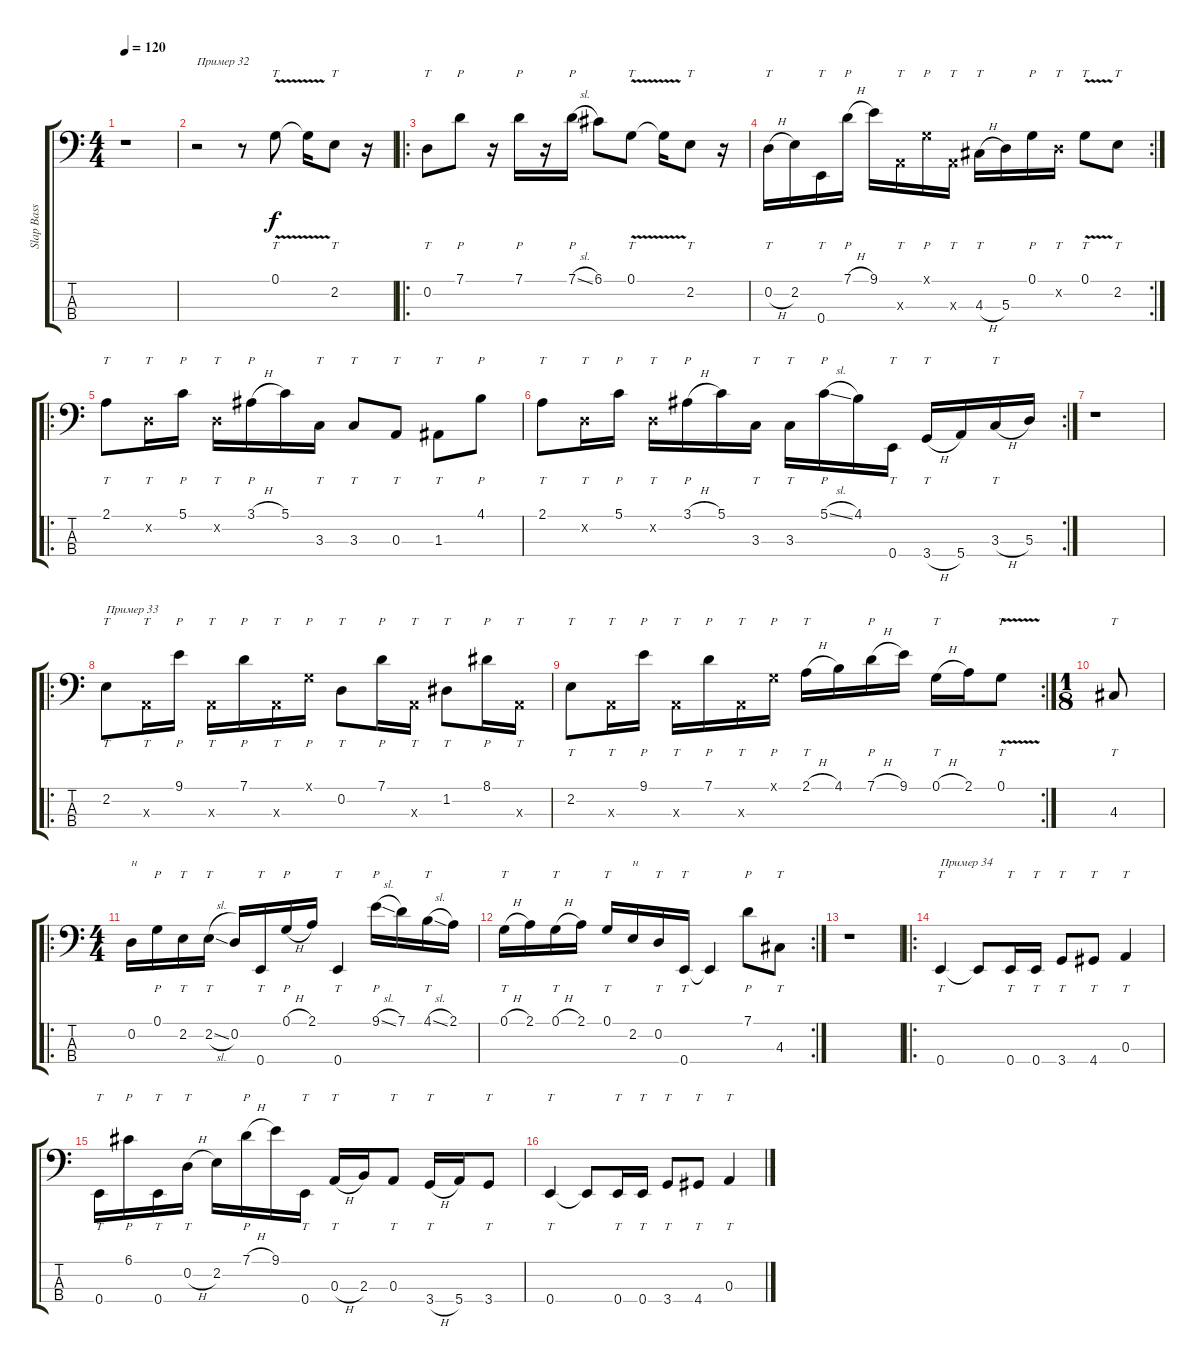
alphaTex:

\track ("Slap Bass" "Slap Bass") {instrument slapbass1}
\staff {score tabs}
\tuning (G2 D2 A1 E1) {hide}
\ts (4 4)
\tempo 120
\clef f4
\ks c
r.1{dy f} |
r.2{txt "Пример 32"} r.8 0.1{v}.8{tt} 0.1{t}.16 2.2.8{tt} r.16 |
\ro
0.2.8{tt} 7.1.8{p} r.16 7.1.16{p} r.16 7.1{sl}.16{p} 6.1.8 0.1{v}.8{tt} 0.1{t}.16 2.2.8{tt} r.16 |
\rc 2
0.2{h}.16{tt} 2.2.16 0.4.16{tt} 7.1{h}.16{p} 9.1.16 0.3{x}.16{tt} 0.1{x}.16{p} 0.3{x}.16{tt} 4.3{h}.16{tt} 5.3.16 0.1.16{p} 0.2{x}.16{tt} 0.1{v}.8{tt} 2.2.8{tt} |
\ro
2.1.8{tt} 0.2{x}.16{tt} 5.1.16{p} 0.2{x}.16{tt} 3.1{h}.16{p} 5.1.16 3.3.16{tt} 3.3.8{tt} 0.3.8{tt} 1.3.8{tt} 4.1.8{p} |
\rc 2
2.1.8{tt} 0.2{x}.16{tt} 5.1.16{p} 0.2{x}.16{tt} 3.1{h}.16{p} 5.1.16 3.3.16{tt} 3.3.16{tt} 5.1{sl}.16{p} 4.1.16 0.4.16{tt} 3.4{h}.16{tt} 5.4.16 3.3{h}.16{tt} 5.3.16 |
r.1 |
\ro
2.2.8{tt txt "Пример 33"} 0.3{x}.16{tt} 9.1.16{p} 0.3{x}.16{tt} 7.1.16{p} 0.3{x}.16{tt} 0.1{x}.16{p} 0.2.8{tt} 7.1.16{p} 0.3{x}.16{tt} 1.2.8{tt} 8.1.16{p} 0.3{x}.16{tt} |
\rc 2
2.2.8{tt} 0.3{x}.16{tt} 9.1.16{p} 0.3{x}.16{tt} 7.1.16{p} 0.3{x}.16{tt} 0.1{x}.16{p} 2.1{h}.16{tt} 4.1.16 7.1{h}.16{p} 9.1.16 0.1{h}.16{tt} 2.1.16 0.1{v}.8{tt} |
\ts (1 8)
4.3.8{tt} |
\ro
\ts (4 4)
0.2.16{txt "н"} 0.1.16{p} 2.2.16{tt} 2.2{sl}.16{tt} 0.2.16 0.4.16{tt} 0.1{h}.16{p} 2.1.16 0.4.4{tt} 9.1{sl}.16{p} 7.1.16 4.1{sl}.16{tt} 2.1.16 |
\rc 2
0.1{h}.16{tt} 2.1.16 0.1{h}.16{tt} 2.1.16 0.1.16{tt} 2.2.16{txt "н"} 0.2.16{tt} 0.4.16{tt} 0.4{t}.4 7.1.8{p} 4.3.8{tt} |
r.1 |
\ro
0.4.4{tt txt "Пример 34"} 0.4{t}.8 0.4.16{tt} 0.4.16{tt} 3.4.8{tt} 4.4.8{tt} 0.3.4{tt} |
0.4.16{tt} 6.1.16{p} 0.4.16{tt} 0.2{h}.16{tt} 2.2.16 7.1{h}.16{p} 9.1.16 0.4.16{tt} 0.3{h}.16{tt} 2.3.16 0.3.8{tt} 3.4{h}.16{tt} 5.4.16 3.4.8{tt} |
0.4.4{tt} 0.4{t}.8 0.4.16{tt} 0.4.16{tt} 3.4.8{tt} 4.4.8{tt} 0.3.4{tt}
